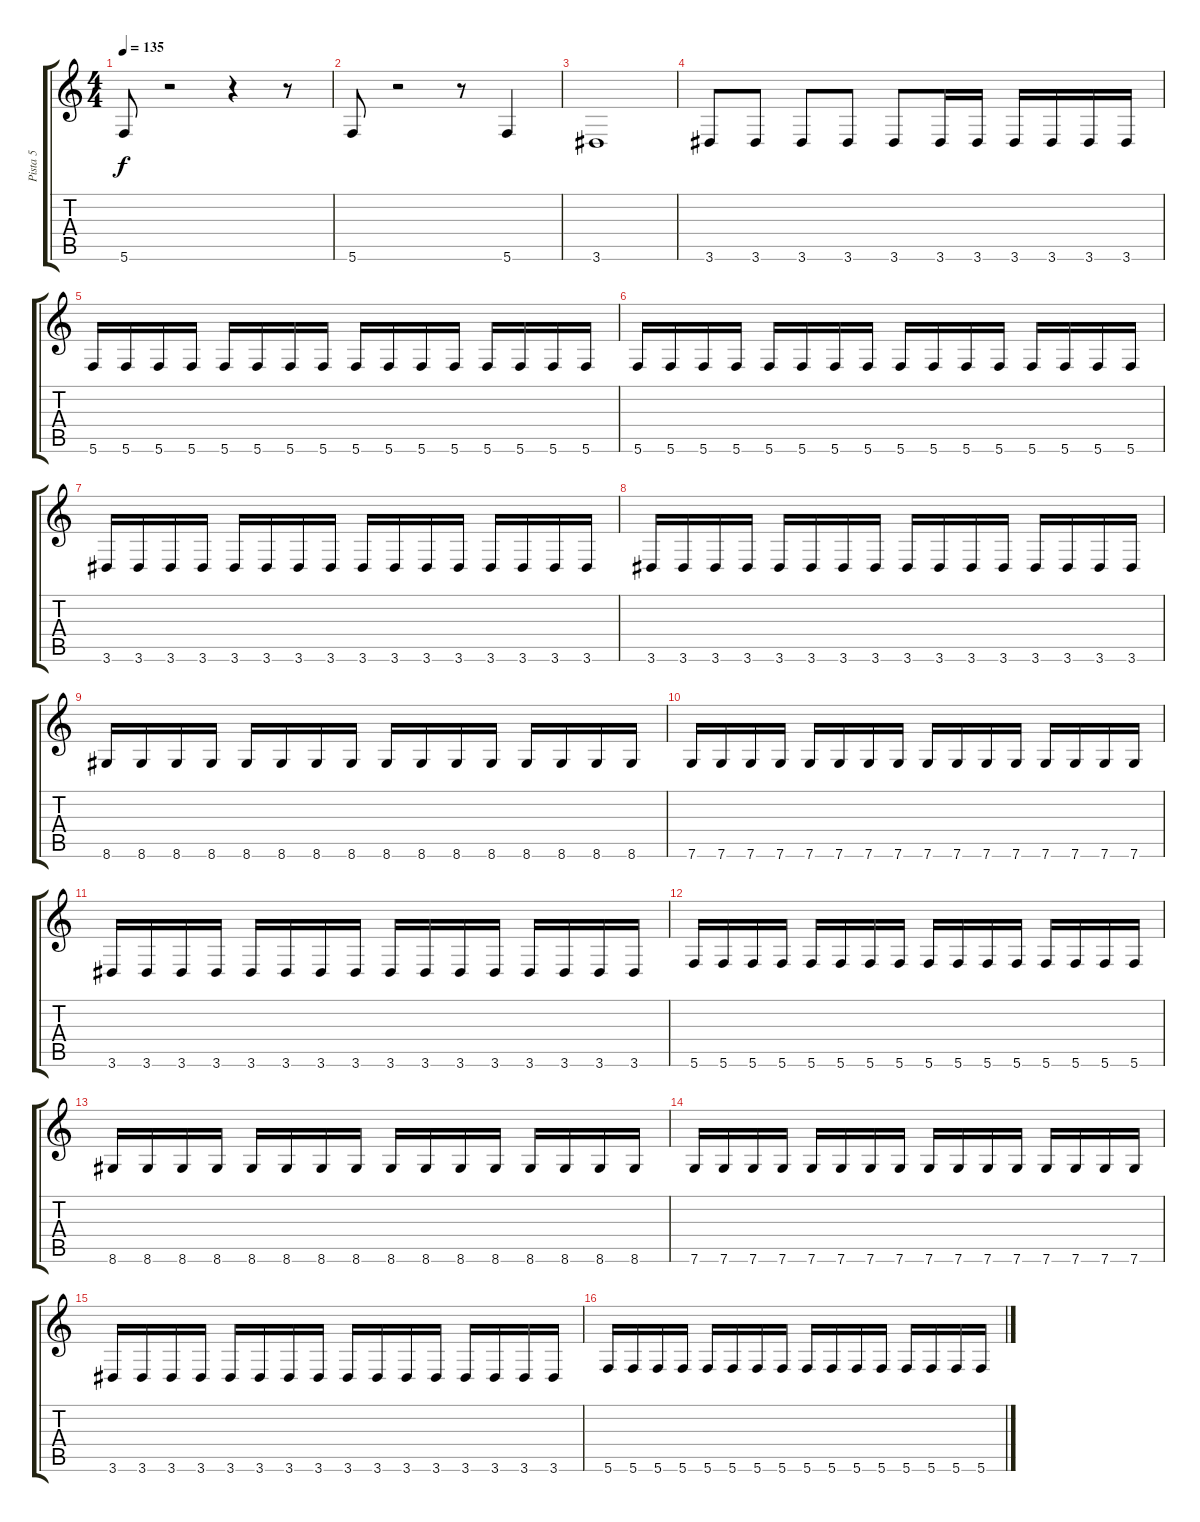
\track ("Pista 5" "Pista 5") {instrument electricbassfinger}
\staff {score tabs}
\tuning (D4 A3 F3 C3 G2 C2) {hide}
\ts (4 4)
\tempo 135
\clef g2
\ks c
5.6.8{dy f} r.2 r.4 r.8 |
5.6.8 r.2 r.8 5.6.4 |
3.6.1 |
3.6.8 3.6.8 3.6.8 3.6.8 3.6.8 3.6.16 3.6.16 3.6.16 3.6.16 3.6.16 3.6.16 |
5.6.16 5.6.16 5.6.16 5.6.16 5.6.16 5.6.16 5.6.16 5.6.16 5.6.16 5.6.16 5.6.16 5.6.16 5.6.16 5.6.16 5.6.16 5.6.16 |
5.6.16 5.6.16 5.6.16 5.6.16 5.6.16 5.6.16 5.6.16 5.6.16 5.6.16 5.6.16 5.6.16 5.6.16 5.6.16 5.6.16 5.6.16 5.6.16 |
3.6.16 3.6.16 3.6.16 3.6.16 3.6.16 3.6.16 3.6.16 3.6.16 3.6.16 3.6.16 3.6.16 3.6.16 3.6.16 3.6.16 3.6.16 3.6.16 |
3.6.16 3.6.16 3.6.16 3.6.16 3.6.16 3.6.16 3.6.16 3.6.16 3.6.16 3.6.16 3.6.16 3.6.16 3.6.16 3.6.16 3.6.16 3.6.16 |
8.6.16 8.6.16 8.6.16 8.6.16 8.6.16 8.6.16 8.6.16 8.6.16 8.6.16 8.6.16 8.6.16 8.6.16 8.6.16 8.6.16 8.6.16 8.6.16 |
7.6.16 7.6.16 7.6.16 7.6.16 7.6.16 7.6.16 7.6.16 7.6.16 7.6.16 7.6.16 7.6.16 7.6.16 7.6.16 7.6.16 7.6.16 7.6.16 |
3.6.16 3.6.16 3.6.16 3.6.16 3.6.16 3.6.16 3.6.16 3.6.16 3.6.16 3.6.16 3.6.16 3.6.16 3.6.16 3.6.16 3.6.16 3.6.16 |
5.6.16 5.6.16 5.6.16 5.6.16 5.6.16 5.6.16 5.6.16 5.6.16 5.6.16 5.6.16 5.6.16 5.6.16 5.6.16 5.6.16 5.6.16 5.6.16 |
8.6.16 8.6.16 8.6.16 8.6.16 8.6.16 8.6.16 8.6.16 8.6.16 8.6.16 8.6.16 8.6.16 8.6.16 8.6.16 8.6.16 8.6.16 8.6.16 |
7.6.16 7.6.16 7.6.16 7.6.16 7.6.16 7.6.16 7.6.16 7.6.16 7.6.16 7.6.16 7.6.16 7.6.16 7.6.16 7.6.16 7.6.16 7.6.16 |
3.6.16 3.6.16 3.6.16 3.6.16 3.6.16 3.6.16 3.6.16 3.6.16 3.6.16 3.6.16 3.6.16 3.6.16 3.6.16 3.6.16 3.6.16 3.6.16 |
5.6.16 5.6.16 5.6.16 5.6.16 5.6.16 5.6.16 5.6.16 5.6.16 5.6.16 5.6.16 5.6.16 5.6.16 5.6.16 5.6.16 5.6.16 5.6.16
